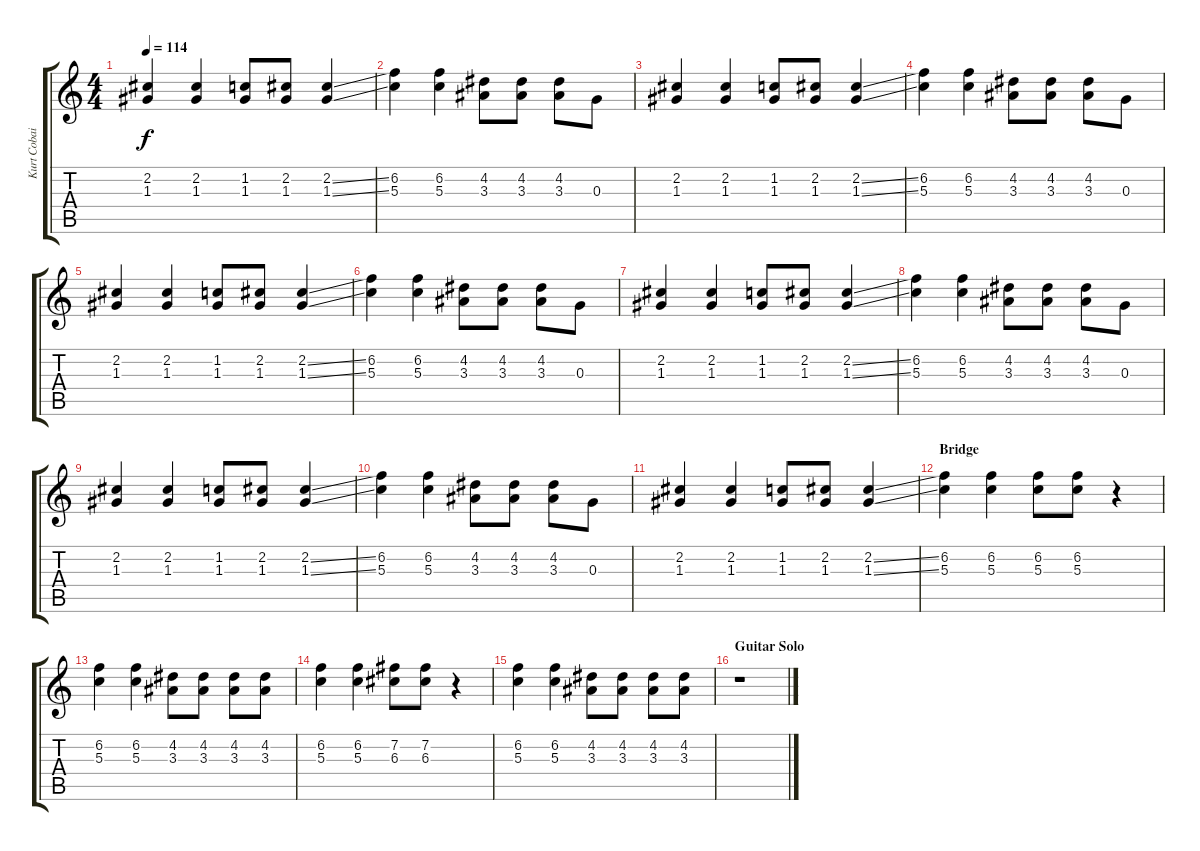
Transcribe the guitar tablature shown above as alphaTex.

\track ("Kurt Cobain - Guitar Overdubs" "Kurt Cobai") {instrument overdrivenguitar}
\staff {score tabs}
\tuning (E4 B3 G3 D3 A2 E2) {hide}
\ts (4 4)
\tempo 114
\clef g2
\ks c
(2.2 1.3).4{dy f} (2.2 1.3).4 (1.2 1.3).8 (2.2 1.3).8 (2.2{ss} 1.3{ss}).4 |
(6.2 5.3).4 (6.2 5.3).4 (4.2 3.3).8 (4.2 3.3).8 (4.2 3.3).8 0.3.8 |
(2.2 1.3).4 (2.2 1.3).4 (1.2 1.3).8 (2.2 1.3).8 (2.2{ss} 1.3{ss}).4 |
(6.2 5.3).4 (6.2 5.3).4 (4.2 3.3).8 (4.2 3.3).8 (4.2 3.3).8 0.3.8 |
(2.2 1.3).4 (2.2 1.3).4 (1.2 1.3).8 (2.2 1.3).8 (2.2{ss} 1.3{ss}).4 |
(6.2 5.3).4 (6.2 5.3).4 (4.2 3.3).8 (4.2 3.3).8 (4.2 3.3).8 0.3.8 |
(2.2 1.3).4 (2.2 1.3).4 (1.2 1.3).8 (2.2 1.3).8 (2.2{ss} 1.3{ss}).4 |
(6.2 5.3).4 (6.2 5.3).4 (4.2 3.3).8 (4.2 3.3).8 (4.2 3.3).8 0.3.8 |
(2.2 1.3).4 (2.2 1.3).4 (1.2 1.3).8 (2.2 1.3).8 (2.2{ss} 1.3{ss}).4 |
(6.2 5.3).4 (6.2 5.3).4 (4.2 3.3).8 (4.2 3.3).8 (4.2 3.3).8 0.3.8 |
(2.2 1.3).4 (2.2 1.3).4 (1.2 1.3).8 (2.2 1.3).8 (2.2{ss} 1.3{ss}).4 |
\section ("" "Bridge")
(6.2 5.3).4 (6.2 5.3).4 (6.2 5.3).8 (6.2 5.3).8 r.4 |
(6.2 5.3).4 (6.2 5.3).4 (4.2 3.3).8 (4.2 3.3).8 (4.2 3.3).8 (4.2 3.3).8 |
(6.2 5.3).4 (6.2 5.3).4 (7.2 6.3).8 (7.2 6.3).8 r.4 |
(6.2 5.3).4 (6.2 5.3).4 (4.2 3.3).8 (4.2 3.3).8 (4.2 3.3).8 (4.2 3.3).8 |
\section ("" "Guitar Solo")
r.1
